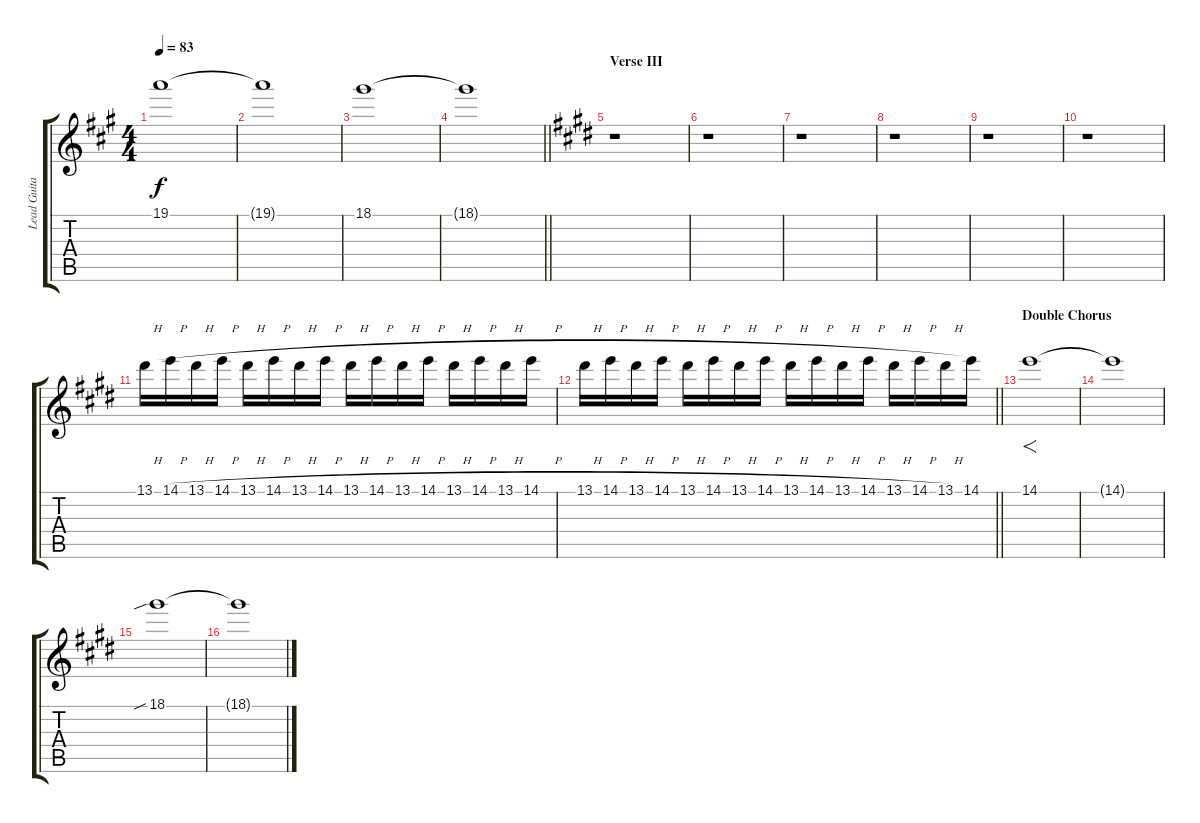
\track ("Lead Guitar" "Lead Guita") {instrument distortionguitar}
\staff {score tabs}
\tuning (D4 B3 G3 D3 G2 D2) {hide}
\ts (4 4)
\tempo 83
\clef g2
\ks a
19.1.1{dy f} |
19.1{t}.1 |
18.1.1 |
\barLineRight lightlight
18.1{t}.1 |
\section ("" "Verse III")
\ks e
r.1 |
r.1 |
r.1 |
r.1 |
r.1 |
r.1 |
13.1{h}.16 14.1{h}.16 13.1{h}.16 14.1{h}.16 13.1{h}.16 14.1{h}.16 13.1{h}.16 14.1{h}.16 13.1{h}.16 14.1{h}.16 13.1{h}.16 14.1{h}.16 13.1{h}.16 14.1{h}.16 13.1{h}.16 14.1{h}.16 |
\barLineRight lightlight
13.1{h}.16 14.1{h}.16 13.1{h}.16 14.1{h}.16 13.1{h}.16 14.1{h}.16 13.1{h}.16 14.1{h}.16 13.1{h}.16 14.1{h}.16 13.1{h}.16 14.1{h}.16 13.1{h}.16 14.1{h}.16 13.1{h}.16 14.1.16 |
\section ("" "Double Chorus")
14.1.1{f} |
14.1{t}.1 |
18.1{sib}.1 |
18.1{t}.1
